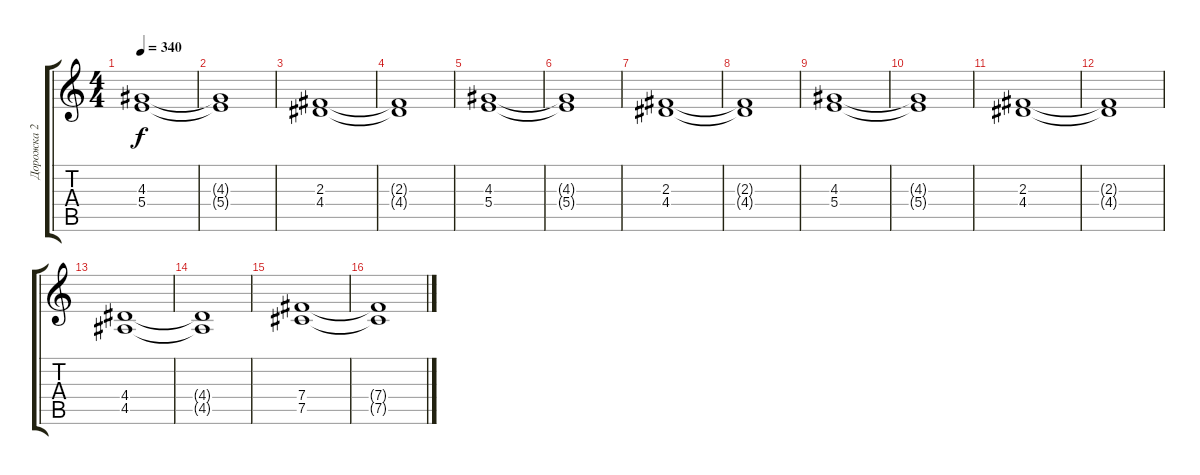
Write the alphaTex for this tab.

\track ("Дорожка 2" "Дорожка 2") {instrument overdrivenguitar}
\staff {score tabs}
\tuning (Db4 Ab3 E3 B2 Gb2 Db2) {hide}
\ts (4 4)
\tempo 340
\clef g2
\ks c
(4.3 5.4).1{dy f} |
(4.3{t} 5.4{t}).1 |
(2.3 4.4).1 |
(2.3{t} 4.4{t}).1 |
(4.3 5.4).1 |
(4.3{t} 5.4{t}).1 |
(2.3 4.4).1 |
(2.3{t} 4.4{t}).1 |
(4.3 5.4).1 |
(4.3{t} 5.4{t}).1 |
(2.3 4.4).1 |
(2.3{t} 4.4{t}).1 |
(4.4 4.5).1 |
(4.4{t} 4.5{t}).1 |
(7.4 7.5).1 |
(7.4{t} 7.5{t}).1
